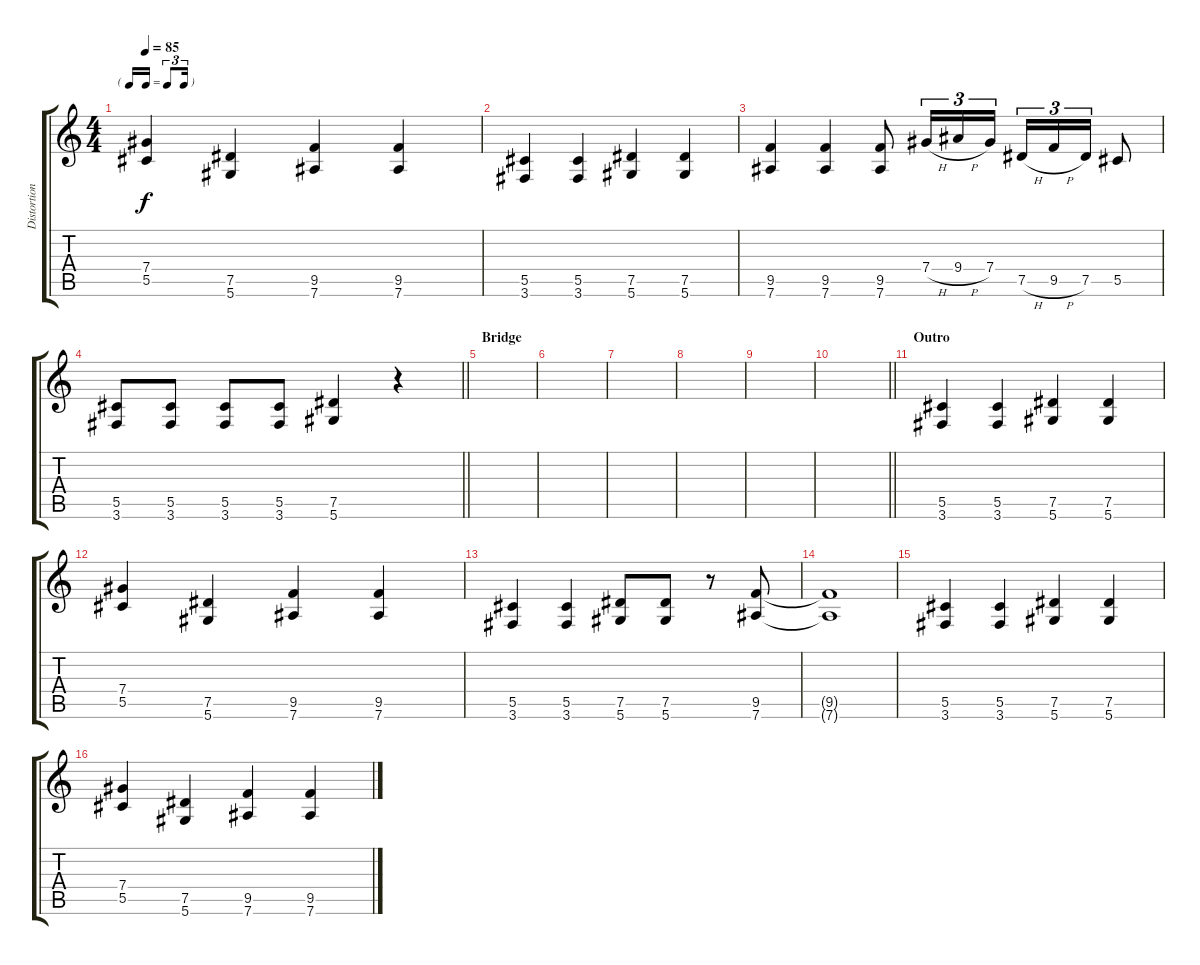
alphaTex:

\track ("Distortion Guitar (R)" "Distortion") {instrument distortionguitar}
\staff {score tabs}
\tuning (Eb4 Bb3 Gb3 Db3 Ab2 Eb2) {hide}
\ts (4 4)
\tf triplet16th
\tempo 85
\clef g2
\ks c
(7.4 5.5).4{dy f} (7.5 5.6).4 (9.5 7.6).4 (9.5 7.6).4 |
(5.5 3.6).4 (5.5 3.6).4 (7.5 5.6).4 (7.5 5.6).4 |
(9.5 7.6).4 (9.5 7.6).4 (9.5 7.6).8 7.4{h}.16{tu (3 2)} 9.4{h}.16{tu (3 2)} 7.4.16{tu (3 2)} 7.5{h}.16{tu (3 2)} 9.5{h}.16{tu (3 2)} 7.5.16{tu (3 2)} 5.5.8 |
\barLineRight lightlight
(5.5 3.6).8 (5.5 3.6).8 (5.5 3.6).8 (5.5 3.6).8 (7.5 5.6).4 r.4 |
\section ("" "Bridge")
|
|
|
|
|
\barLineRight lightlight
|
\section ("" "Outro")
(5.5 3.6).4 (5.5 3.6).4 (7.5 5.6).4 (7.5 5.6).4 |
(7.4 5.5).4 (7.5 5.6).4 (9.5 7.6).4 (9.5 7.6).4 |
(5.5 3.6).4 (5.5 3.6).4 (7.5 5.6).8 (7.5 5.6).8 r.8 (9.5 7.6).8 |
(9.5{t} 7.6{t}).1 |
(5.5 3.6).4 (5.5 3.6).4 (7.5 5.6).4 (7.5 5.6).4 |
(7.4 5.5).4 (7.5 5.6).4 (9.5 7.6).4 (9.5 7.6).4
